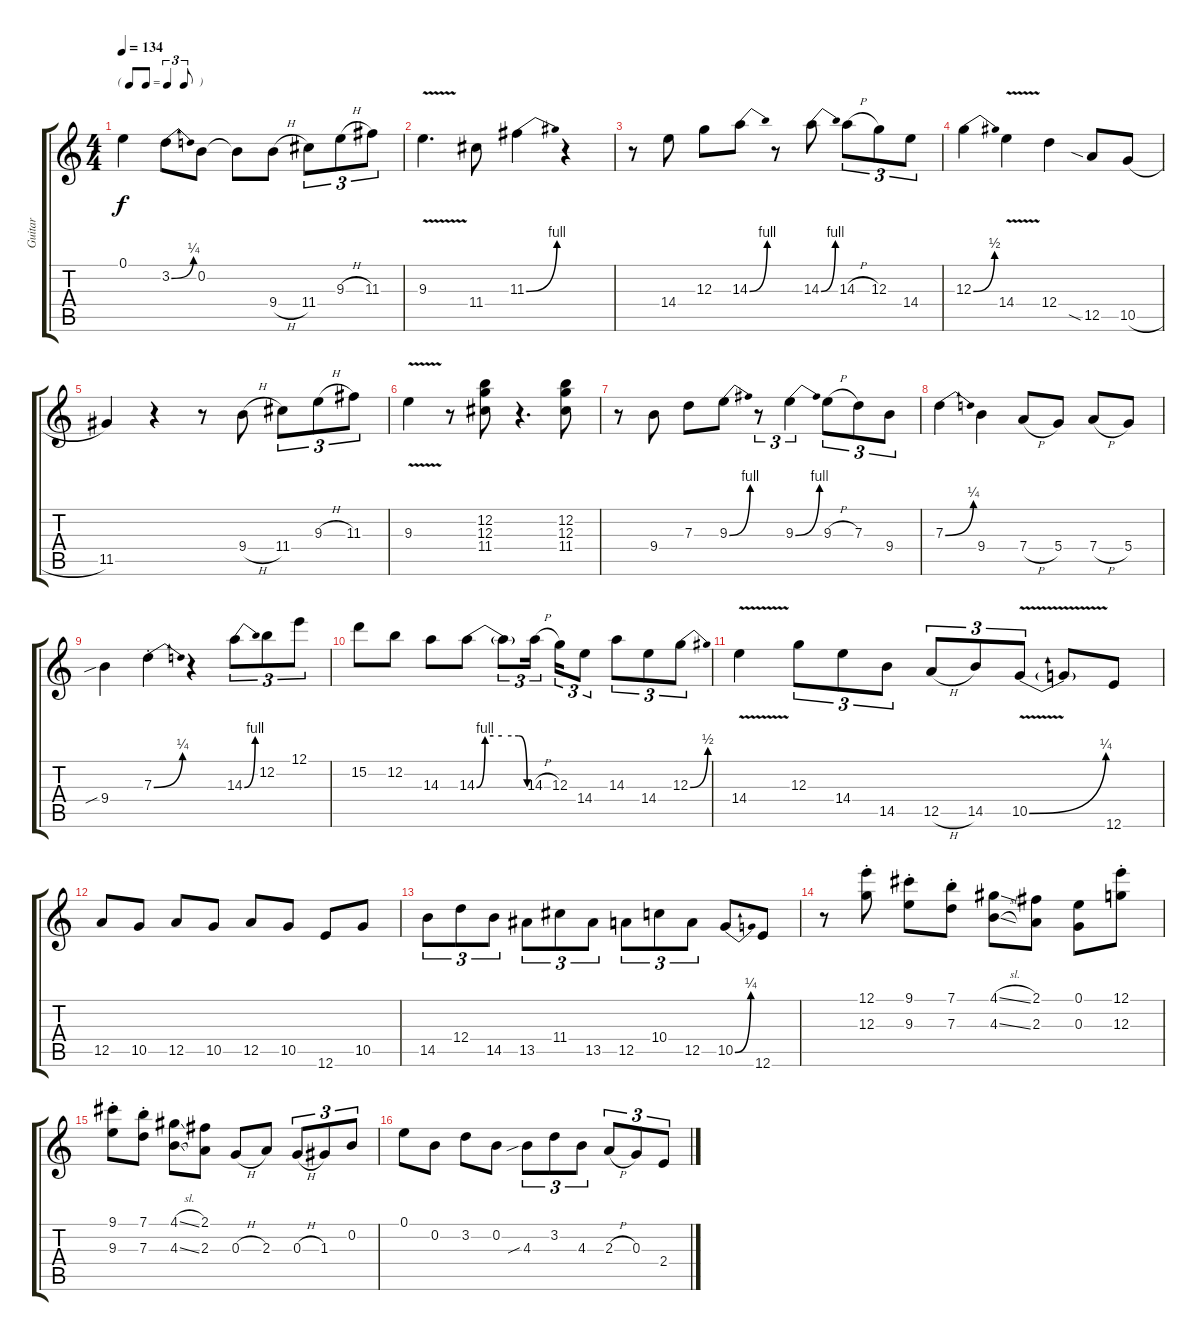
\track ("Guitar" "Guitar") {instrument overdrivenguitar}
\staff {score tabs}
\tuning (E4 B3 G3 D3 A2 E2) {hide}
\ts (4 4)
\tf triplet8th
\tempo 134
\clef g2
\ks c
0.1.4{dy f} 3.2{be (bend 0 0 60 1)}.8 0.2.8 0.2{t}.8 9.4{h}.8 11.4.8{tu (3 2)} 9.3{h}.8{tu (3 2)} 11.3.8{tu (3 2)} |
9.3{v}.4{d} 11.4.8 11.3{be (bend 0 0 60 4)}.4 r.4 |
r.8 14.4.8 12.3.8 14.3{be (bend 0 0 60 4)}.8 r.8 14.3{be (bend 0 0 60 4)}.8 14.3{h}.8{tu (3 2)} 12.3.8{tu (3 2)} 14.4.8{tu (3 2)} |
12.3{be (bend 0 0 60 2)}.4 14.4{v}.4 12.4.4 12.5{sia}.8 10.5{h}.8 |
11.5.4 r.4 r.8 9.4{h}.8 11.4.8{tu (3 2)} 9.3{h}.8{tu (3 2)} 11.3.8{tu (3 2)} |
9.3{v}.4 r.8 (12.2 12.3 11.4).8 r.4{d} (12.2 12.3 11.4).8 |
r.8 9.4.8 7.3.8 9.3{be (bend 0 0 60 4)}.8 r.8{tu (3 2)} 9.3{be (bend 0 0 60 4)}.4{tu (3 2)} 9.3{h}.8{tu (3 2)} 7.3.8{tu (3 2)} 9.4.8{tu (3 2)} |
7.3{be (bend 0 0 60 1)}.4 9.4.4 7.4{h}.8 5.4.8 7.4{h}.8 5.4.8 |
9.4{sib}.4 7.3{be (bend 0 0 60 1) st}.4 r.4 14.3{be (bend 0 0 60 4)}.8{tu (3 2)} 12.2.8{tu (3 2)} 12.1.8{tu (3 2)} |
15.2.8 12.2.8 14.3.8 14.3{be (custom 0 0 10 4 20 4 30 4 50 4 60 0)}.8 14.3{t}.8{tu (3 2)} 14.3{h}.16{tu (3 2) beam splitsecondary} 12.3.16{tu (3 2)} 14.4.8{tu (3 2)} 14.3.8{tu (3 2)} 14.4.8{tu (3 2)} 12.3{be (bend 0 0 60 2)}.8{tu (3 2)} |
14.4{v}.4 12.3.8{tu (3 2)} 14.4.8{tu (3 2)} 14.5.8{tu (3 2)} 12.5{h}.8{tu (3 2)} 14.5.8{tu (3 2)} 10.5{be (bend 0 0 60 1) v}.8{tu (3 2)} 10.5{t}.8 12.6.8 |
12.5.8 10.5.8 12.5.8 10.5.8 12.5.8 10.5.8 12.6.8 10.5.8 |
14.5.8{tu (3 2)} 12.4.8{tu (3 2)} 14.5.8{tu (3 2)} 13.5.8{tu (3 2)} 11.4.8{tu (3 2)} 13.5.8{tu (3 2)} 12.5.8{tu (3 2)} 10.4.8{tu (3 2)} 12.5.8{tu (3 2)} 10.5{be (bend 0 0 60 1)}.8 12.6.8 |
r.8 (12.1{st} 12.3{st}).8 (9.1{st} 9.3{st}).8 (7.1{st} 7.3{st}).8 (4.1{sl} 4.3{sl}).8 (2.1 2.3).8 (0.1 0.3).8 (12.1{st} 12.3{st}).8 |
(9.1{st} 9.3{st}).8 (7.1{st} 7.3{st}).8 (4.1{sl} 4.3{sl}).8 (2.1 2.3).8 0.3{h}.8 2.3.8 0.3{h}.8{tu (3 2)} 1.3.8{tu (3 2)} 0.2.8{tu (3 2)} |
0.1.8 0.2.8 3.2.8 0.2.8 4.3{sib}.8{tu (3 2)} 3.2.8{tu (3 2)} 4.3.8{tu (3 2)} 2.3{h}.8{tu (3 2)} 0.3.8{tu (3 2)} 2.4.8{tu (3 2)}
